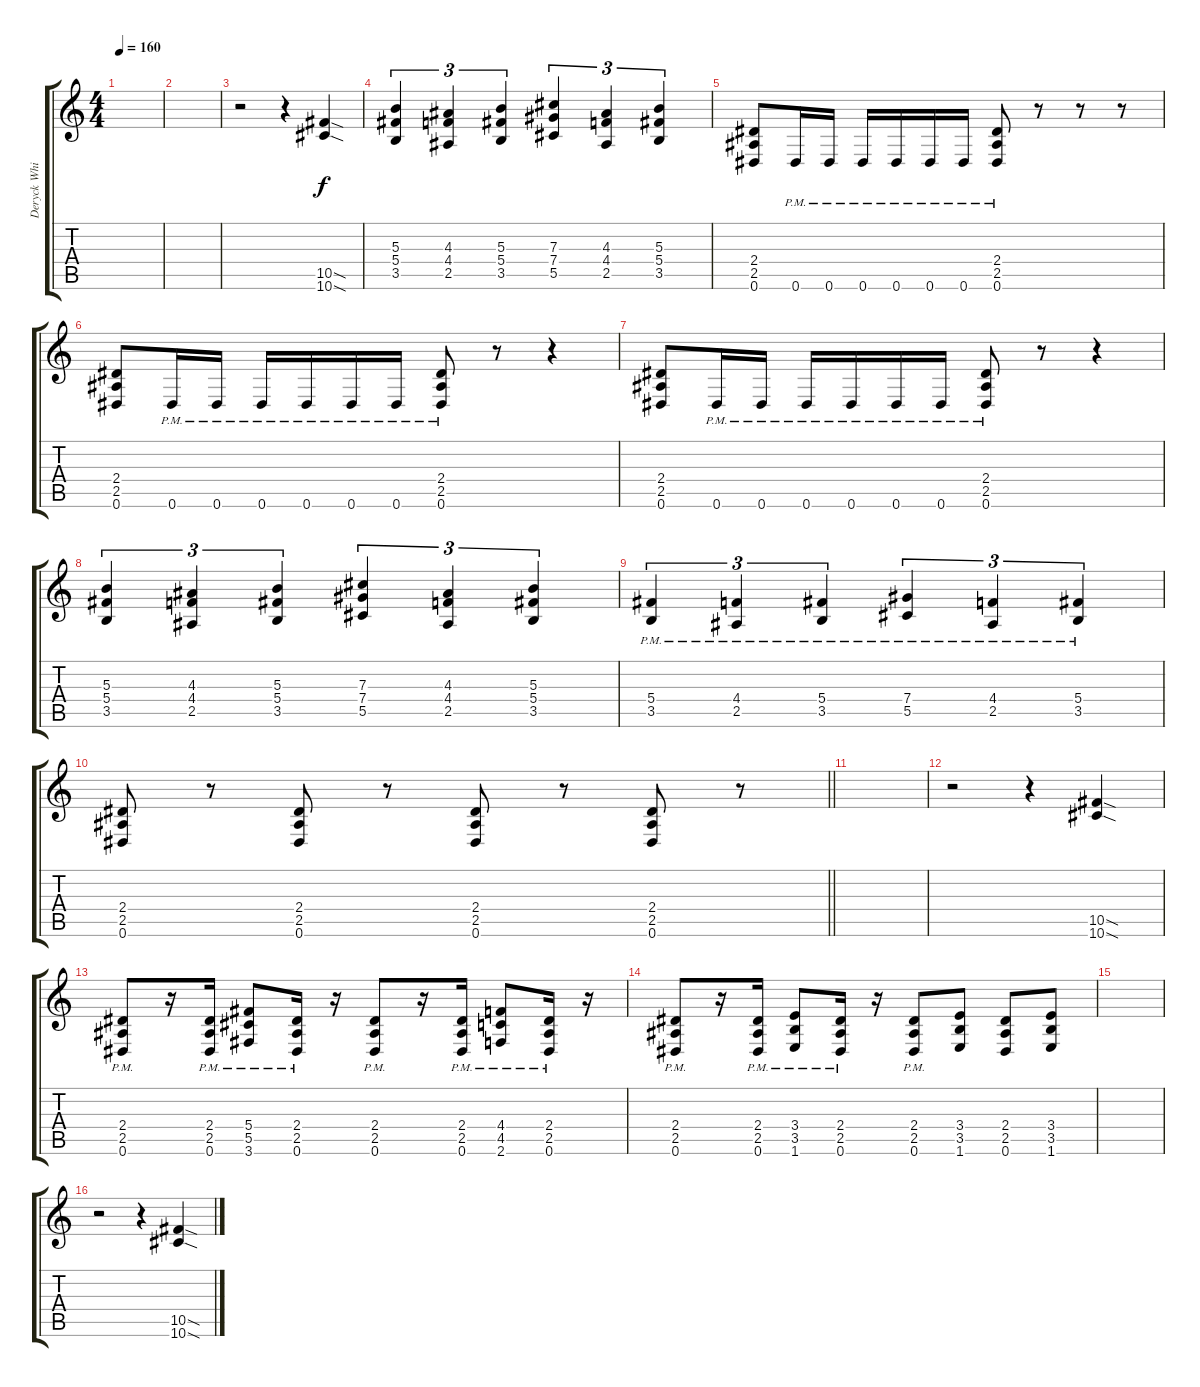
\track ("Deryck Whibley" "Deryck Whi") {instrument distortionguitar}
\staff {score tabs}
\tuning (Eb4 Bb3 Gb3 Db3 Ab2 Eb2) {hide}
\ts (4 4)
\tempo 160
\clef g2
\ks c
|
|
r.2 r.4 (10.5{sod} 10.6{sod}).4 |
(5.3 5.4 3.5).4{tu (3 2)} (4.3 4.4 2.5).4{tu (3 2)} (5.3 5.4 3.5).4{tu (3 2)} (7.3 7.4 5.5).4{tu (3 2)} (4.3 4.4 2.5).4{tu (3 2)} (5.3 5.4 3.5).4{tu (3 2)} |
(2.4 2.5 0.6).8 0.6{pm}.16 0.6{pm}.16 0.6{pm}.16 0.6{pm}.16 0.6{pm}.16 0.6{pm}.16 (2.4 2.5 0.6{pm}).8 r.8 r.8 r.8 |
(2.4 2.5 0.6).8 0.6{pm}.16 0.6{pm}.16 0.6{pm}.16 0.6{pm}.16 0.6{pm}.16 0.6{pm}.16 (2.4 2.5 0.6{pm}).8 r.8 r.4 |
(2.4 2.5 0.6).8 0.6{pm}.16 0.6{pm}.16 0.6{pm}.16 0.6{pm}.16 0.6{pm}.16 0.6{pm}.16 (2.4 2.5 0.6{pm}).8 r.8 r.4 |
(5.3 5.4 3.5).4{tu (3 2)} (4.3 4.4 2.5).4{tu (3 2)} (5.3 5.4 3.5).4{tu (3 2)} (7.3 7.4 5.5).4{tu (3 2)} (4.3 4.4 2.5).4{tu (3 2)} (5.3 5.4 3.5).4{tu (3 2)} |
(5.4{pm} 3.5).4{tu (3 2)} (4.4{pm} 2.5).4{tu (3 2)} (5.4{pm} 3.5).4{tu (3 2)} (7.4{pm} 5.5).4{tu (3 2)} (4.4{pm} 2.5).4{tu (3 2)} (5.4{pm} 3.5).4{tu (3 2)} |
\barLineRight lightlight
(2.4 2.5 0.6).8 r.8 (2.4 2.5 0.6).8 r.8 (2.4 2.5 0.6).8 r.8 (2.4 2.5 0.6).8 r.8 |
|
r.2 r.4 (10.5{sod} 10.6{sod}).4 |
(2.4{pm} 2.5 0.6).8 r.16 (2.4{pm} 2.5 0.6).16 (5.4{pm} 5.5 3.6).8 (2.4{pm} 2.5 0.6).16 r.16 (2.4{pm} 2.5 0.6).8 r.16 (2.4{pm} 2.5 0.6).16 (4.4{pm} 4.5 2.6).8 (2.4{pm} 2.5 0.6).16 r.16 |
(2.4{pm} 2.5 0.6).8 r.16 (2.4{pm} 2.5 0.6).16 (3.4{pm} 3.5 1.6).8 (2.4{pm} 2.5 0.6).16 r.16 (2.4{pm} 2.5 0.6).8 (3.4 3.5 1.6).8 (2.4 2.5 0.6).8 (3.4 3.5 1.6).8 |
|
r.2 r.4 (10.5{sod} 10.6{sod}).4
